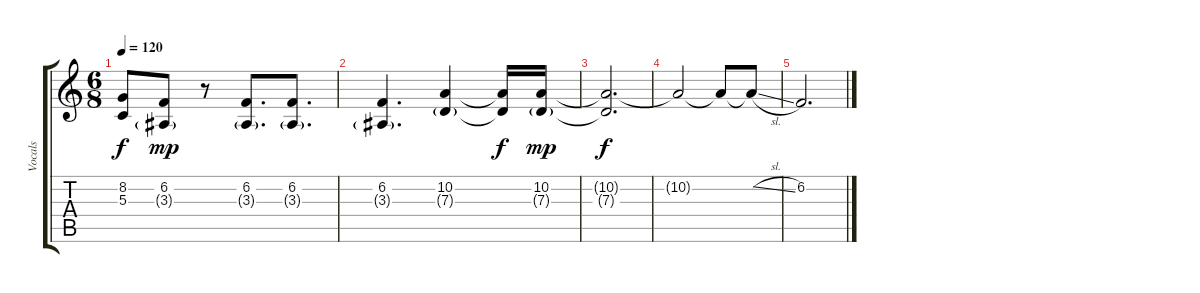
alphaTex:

\track ("Vocals" "Vocals") {instrument altosax}
\staff {score tabs}
\tuning (E4 B3 G3 D3 A2 E2) {hide}
\ts (6 8)
\tempo 120
\clef g2
\ks c
(8.2{t} 5.3{t}).8{dy f} (6.2 3.3{g}).8{dy mp} r.8 (6.2 3.3{g}).8{d} (6.2 3.3{g}).8{d} |
(6.2 3.3{g}).4{d} (10.2 7.3{g}).4 (10.2{t} 7.3{t}).16{dy f} (10.2 7.3{g}).16{dy mp} |
(10.2{t} 7.3{t}).2{d dy f} |
10.2{t}.2 10.2{t}.8 10.2{sl t}.8 |
6.2.2{d}
